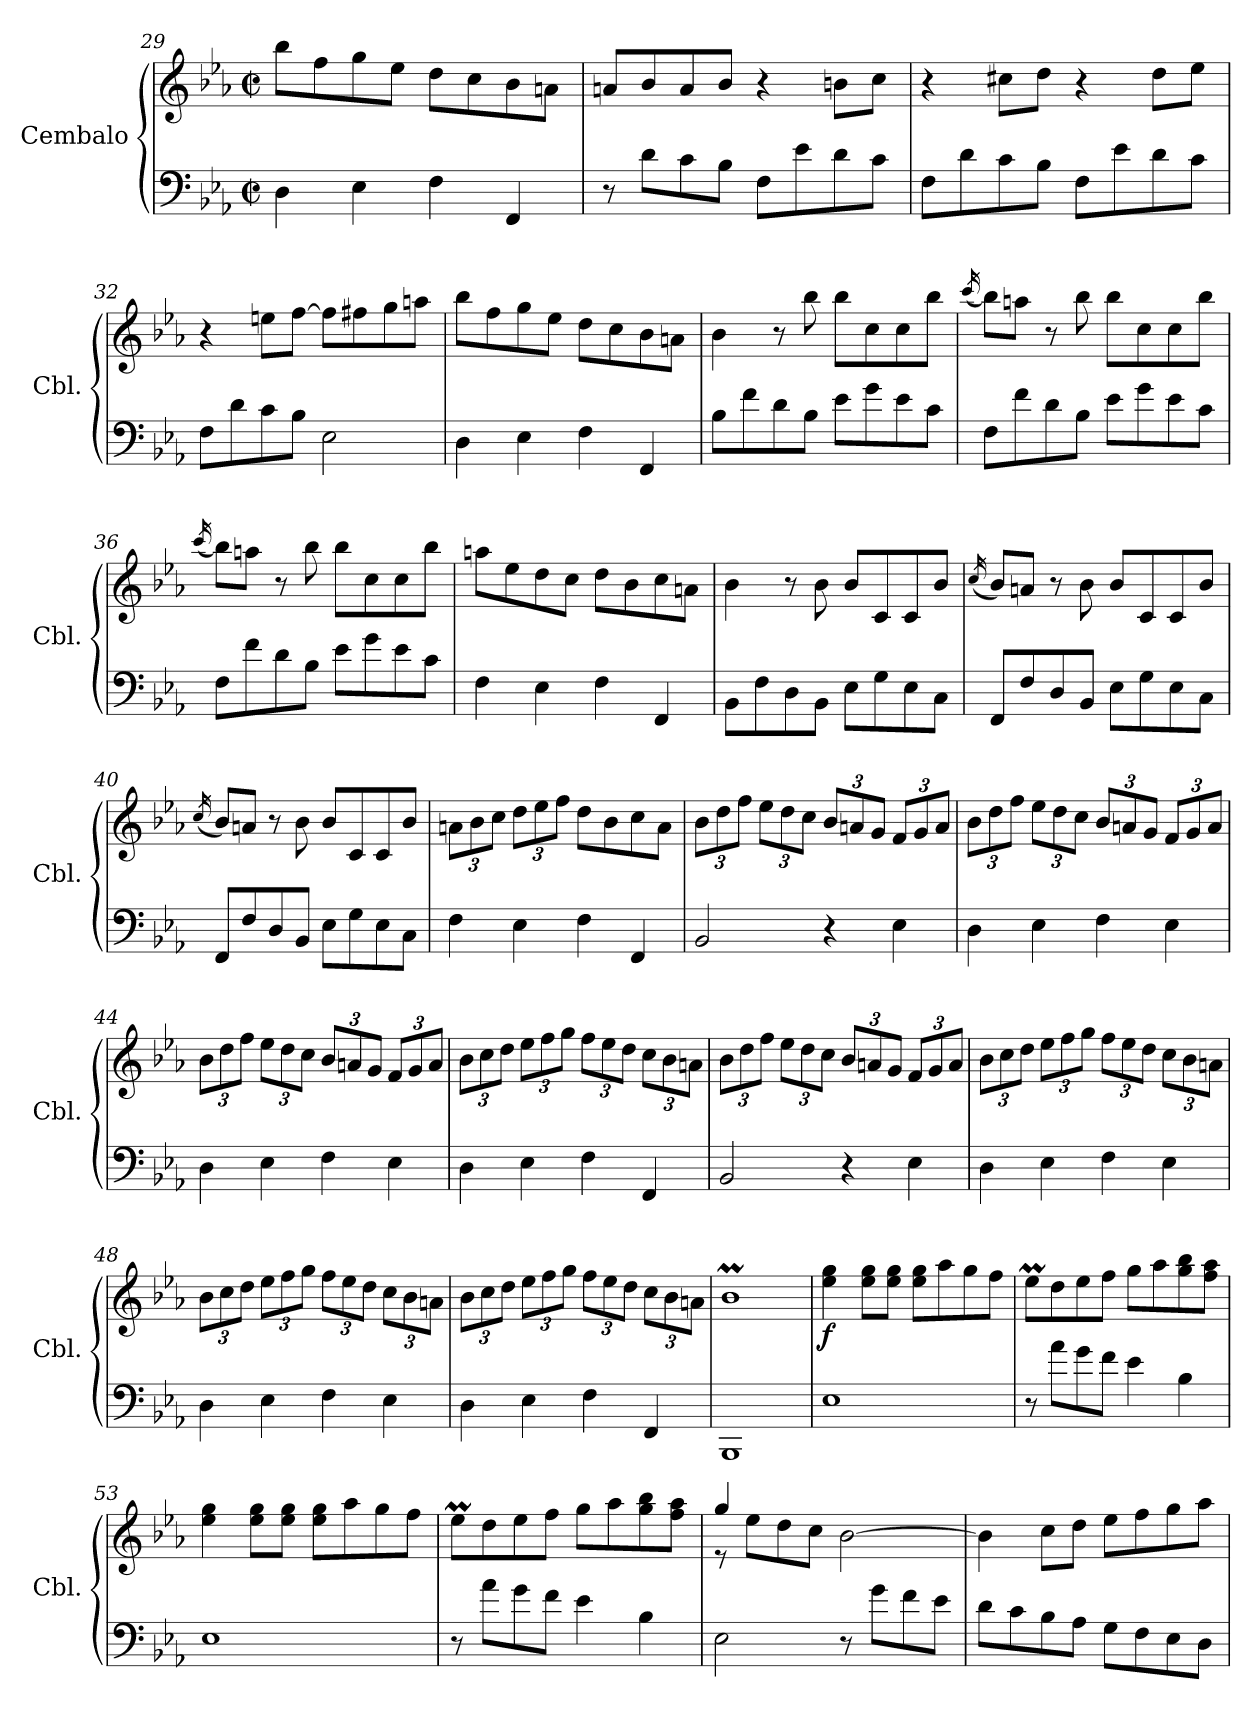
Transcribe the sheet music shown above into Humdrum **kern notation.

**kern	**kern	**dynam
*part1	*part1	*part1
*staff2	*staff1	*staff1/2
*I"Cembalo	*	*
*I'Cbl.	*	*
*clefF4	*clefG2	*
*k[b-e-a-]	*k[b-e-a-]	*
*M2/2	*M2/2	*
*met(c|)	*met(c|)	*
=29	=29	=29
4D\	8bb-\L	.
.	8ff\	.
4E-\	8gg\	.
.	8ee-\J	.
4F\	8dd\L	.
.	8cc\	.
4FF/	8b-\	.
.	8an\J	.
!!LO:LB:g=z
=30	=30	=30
8r	8an/L	.
8d\L	8b-/	.
8c\	8a/	.
8B-\J	8b-/J	.
8F\L	4r	.
8e-\	.	.
8d\	8bn\L	.
8c\J	8cc\J	.
=31	=31	=31
8F\L	4r	.
8d\	.	.
8c\	8cc#X\L	.
8B-\J	8dd\J	.
8F\L	4r	.
8e-\	.	.
8d\	8dd\L	.
8c\J	8ee-\J	.
=32	=32	=32
8F\L	4r	.
8d\	.	.
8c\	8een\L	.
8B-\J	[8ff\J	.
2E-\	8ff\L]	.
.	8ff#X\	.
.	8gg\	.
.	8aan\J	.
=33	=33	=33
4D\	8bb-\L	.
.	8ff\	.
4E-\	8gg\	.
.	8ee-\J	.
4F\	8dd\L	.
.	8cc\	.
4FF/	8b-\	.
.	8an\J	.
!!LO:LB:g=z
=34	=34	=34
8B-\L	4b-\	.
8f\	.	.
8d\	8r	.
8B-\J	8bb-\	.
8e-\L	8bb-\L	.
8g\	8cc\	.
8e-\	8cc\	.
8c\J	8bb-\J	.
=35	=35	=35
.	(>16qccc/	.
8F\L	8bb-\L)	.
8f\	8aan\J	.
8d\	8r	.
8B-\J	8bb-\	.
8e-\L	8bb-\L	.
8g\	8cc\	.
8e-\	8cc\	.
8c\J	8bb-\J	.
=36	=36	=36
.	(>16qccc/	.
8F\L	8bb-\L)	.
8f\	8aan\J	.
8d\	8r	.
8B-\J	8bb-\	.
8e-\L	8bb-\L	.
8g\	8cc\	.
8e-\	8cc\	.
8c\J	8bb-\J	.
=37	=37	=37
4F\	8aan\L	.
.	8ee-\	.
4E-\	8dd\	.
.	8cc\J	.
4F\	8dd\L	.
.	8b-\	.
4FF/	8cc\	.
.	8an\J	.
!!LO:LB:g=z
=38	=38	=38
8BB-\L	4b-\	.
8F\	.	.
8D\	8r	.
8BB-\J	8b-\	.
8E-\L	8b-/L	.
8G\	8c/	.
8E-\	8c/	.
8C\J	8b-/J	.
=39	=39	=39
.	(<16qcc/	.
8FF/L	8b-/L)	.
8F/	8an/J	.
8D/	8r	.
8BB-/J	8b-\	.
8E-\L	8b-/L	.
8G\	8c/	.
8E-\	8c/	.
8C\J	8b-/J	.
=40	=40	=40
.	(<16qcc/	.
8FF/L	8b-/L)	.
8F/	8an/J	.
8D/	8r	.
8BB-/J	8b-\	.
8E-\L	8b-/L	.
8G\	8c/	.
8E-\	8c/	.
8C\J	8b-/J	.
=41	=41	=41
*	*Xbrackettup	*
4F\	12an\L	.
.	12b-\	.
.	12cc\J	.
4E-\	12dd\L	.
.	12ee-\	.
.	12ff\J	.
4F\	8dd\L	.
.	8b-\	.
4FF/	8cc\	.
.	8a\J	.
!!LO:PB:g=z
=42	=42	=42
2BB-/	12b-\L	.
.	12dd\	.
.	12ff\J	.
.	12ee-\L	.
.	12dd\	.
.	12cc\J	.
4r	12b-/L	.
.	12an/	.
.	12g/J	.
4E-\	12f/L	.
.	12g/	.
.	12a/J	.
=43	=43	=43
4D\	12b-\L	.
.	12dd\	.
.	12ff\J	.
4E-\	12ee-\L	.
.	12dd\	.
.	12cc\J	.
4F\	12b-/L	.
.	12an/	.
.	12g/J	.
4E-\	12f/L	.
.	12g/	.
.	12a/J	.
=44	=44	=44
4D\	12b-\L	.
.	12dd\	.
.	12ff\J	.
4E-\	12ee-\L	.
.	12dd\	.
.	12cc\J	.
4F\	12b-/L	.
.	12an/	.
.	12g/J	.
4E-\	12f/L	.
.	12g/	.
.	12a/J	.
!!LO:LB:g=z
=45	=45	=45
4D\	12b-\L	.
.	12cc\	.
.	12dd\J	.
4E-\	12ee-\L	.
.	12ff\	.
.	12gg\J	.
4F\	12ff\L	.
.	12ee-\	.
.	12dd\J	.
4FF/	12cc\L	.
.	12b-\	.
.	12an\J	.
=46	=46	=46
2BB-/	12b-\L	.
.	12dd\	.
.	12ff\J	.
.	12ee-\L	.
.	12dd\	.
.	12cc\J	.
4r	12b-/L	.
.	12an/	.
.	12g/J	.
4E-\	12f/L	.
.	12g/	.
.	12a/J	.
=47	=47	=47
4D\	12b-\L	.
.	12cc\	.
.	12dd\J	.
4E-\	12ee-\L	.
.	12ff\	.
.	12gg\J	.
4F\	12ff\L	.
.	12ee-\	.
.	12dd\J	.
4E-\	12cc\L	.
.	12b-\	.
.	12an\J	.
!!LO:LB:g=z
=48	=48	=48
4D\	12b-\L	.
.	12cc\	.
.	12dd\J	.
4E-\	12ee-\L	.
.	12ff\	.
.	12gg\J	.
4F\	12ff\L	.
.	12ee-\	.
.	12dd\J	.
4E-\	12cc\L	.
.	12b-\	.
.	12an\J	.
=49	=49	=49
4D\	12b-\L	.
.	12cc\	.
.	12dd\J	.
4E-\	12ee-\L	.
.	12ff\	.
.	12gg\J	.
4F\	12ff\L	.
.	12ee-\	.
.	12dd\J	.
4FF/	12cc\L	.
.	12b-\	.
.	12an\J	.
=50	=50	=50
1BBB-	1b-M	.
=51	=51	=51
!	!	!LO:DY:b
1E-	4ee-\ 4gg\	f
.	8ee-\ 8gg\L	.
.	8ee-\ 8gg\J	.
.	8ee-\ 8gg\L	.
.	8aa-\	.
.	8gg\	.
.	8ff\J	.
!!LO:LB:g=z
=52	=52	=52
8r	8ee-M\L	.
8a-\L	8dd\	.
8g\	8ee-\	.
8f\J	8ff\J	.
4e-\	8gg\L	.
.	8aa-\	.
4B-\	8gg\ 8bb-\	.
.	8ff\ 8aa-\J	.
=53	=53	=53
1E-	4ee-\ 4gg\	.
.	8ee-\ 8gg\L	.
.	8ee-\ 8gg\J	.
.	8ee-\ 8gg\L	.
.	8aa-\	.
.	8gg\	.
.	8ff\J	.
=54	=54	=54
8r	8ee-M\L	.
8a-\L	8dd\	.
8g\	8ee-\	.
8f\J	8ff\J	.
4e-\	8gg\L	.
.	8aa-\	.
4B-\	8gg\ 8bb-\	.
.	8ff\ 8aa-\J	.
=55	=55	=55
*	*^	*
2E-\	8re	4gg/	.
.	8ee-\L	.	.
.	8dd\	2.ryy	.
.	8cc\J	.	.
8r	[2b-\	.	.
8g\L	.	.	.
8f\	.	.	.
8e-\J	.	.	.
*	*v	*v	*
!!LO:LB:g=z
=56	=56	=56
8d\L	4b-\]	.
8c\	.	.
8B-\	8cc\L	.
8A-\J	8dd\J	.
8G\L	8ee-\L	.
8F\	8ff\	.
8E-\	8gg\	.
8D\J	8aa-\J	.
=	=	=
*-	*-	*-
